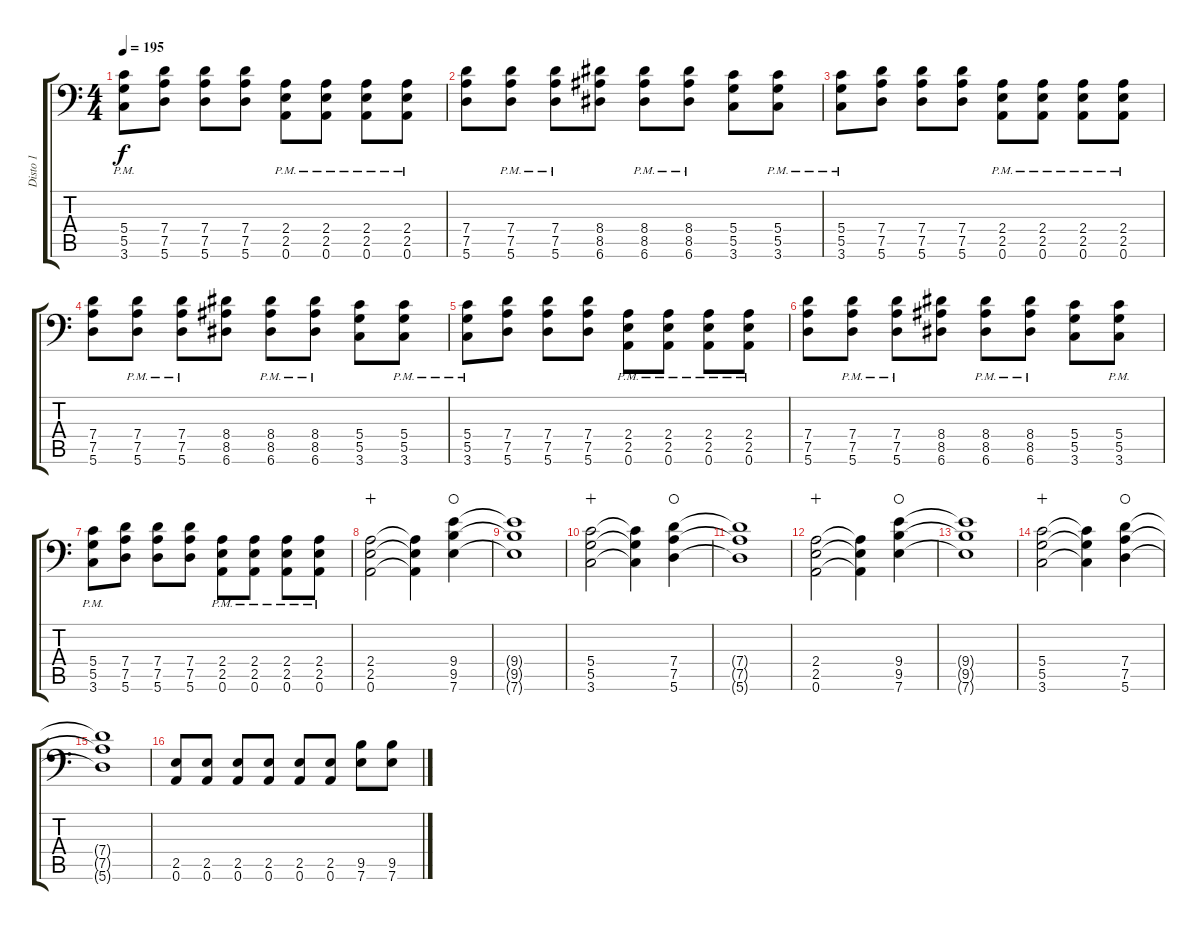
\track ("Disto 1" "Disto 1") {instrument distortionguitar}
\staff {score tabs}
\tuning (A3 E3 C3 G2 D2 A1) {hide}
\ts (4 4)
\tempo 195
\clef f4
\ks c
(5.4{pm} 5.5{pm} 3.6{pm}).8{dy f} (7.4 7.5 5.6).8 (7.4 7.5 5.6).8 (7.4 7.5 5.6).8 (2.4{pm} 2.5{pm} 0.6{pm}).8 (2.4{pm} 2.5{pm} 0.6{pm}).8 (2.4{pm} 2.5{pm} 0.6{pm}).8 (2.4{pm} 2.5{pm} 0.6{pm}).8 |
(7.4 7.5 5.6).8 (7.4{pm} 7.5{pm} 5.6{pm}).8 (7.4{pm} 7.5{pm} 5.6{pm}).8 (8.4 8.5 6.6).8 (8.4{pm} 8.5{pm} 6.6{pm}).8 (8.4{pm} 8.5{pm} 6.6{pm}).8 (5.4 5.5 3.6).8 (5.4{pm} 5.5{pm} 3.6{pm}).8 |
(5.4{pm} 5.5{pm} 3.6{pm}).8 (7.4 7.5 5.6).8 (7.4 7.5 5.6).8 (7.4 7.5 5.6).8 (2.4{pm} 2.5{pm} 0.6{pm}).8 (2.4{pm} 2.5{pm} 0.6{pm}).8 (2.4{pm} 2.5{pm} 0.6{pm}).8 (2.4{pm} 2.5{pm} 0.6{pm}).8 |
(7.4 7.5 5.6).8 (7.4{pm} 7.5{pm} 5.6{pm}).8 (7.4{pm} 7.5{pm} 5.6{pm}).8 (8.4 8.5 6.6).8 (8.4{pm} 8.5{pm} 6.6{pm}).8 (8.4{pm} 8.5{pm} 6.6{pm}).8 (5.4 5.5 3.6).8 (5.4{pm} 5.5{pm} 3.6{pm}).8 |
(5.4{pm} 5.5{pm} 3.6{pm}).8 (7.4 7.5 5.6).8 (7.4 7.5 5.6).8 (7.4 7.5 5.6).8 (2.4{pm} 2.5{pm} 0.6{pm}).8 (2.4{pm} 2.5{pm} 0.6{pm}).8 (2.4{pm} 2.5{pm} 0.6{pm}).8 (2.4{pm} 2.5{pm} 0.6{pm}).8 |
(7.4 7.5 5.6).8 (7.4{pm} 7.5{pm} 5.6{pm}).8 (7.4{pm} 7.5{pm} 5.6{pm}).8 (8.4 8.5 6.6).8 (8.4{pm} 8.5{pm} 6.6{pm}).8 (8.4{pm} 8.5{pm} 6.6{pm}).8 (5.4 5.5 3.6).8 (5.4{pm} 5.5{pm} 3.6{pm}).8 |
(5.4{pm} 5.5{pm} 3.6{pm}).8 (7.4 7.5 5.6).8 (7.4 7.5 5.6).8 (7.4 7.5 5.6).8 (2.4{pm} 2.5{pm} 0.6{pm}).8 (2.4{pm} 2.5{pm} 0.6{pm}).8 (2.4{pm} 2.5{pm} 0.6{pm}).8 (2.4{pm} 2.5{pm} 0.6{pm}).8 |
(2.4 2.5 0.6).2{wahc} (2.4{t} 2.5{t} 0.6{t}).4 (9.4 9.5 7.6).4{waho} |
(9.4{t} 9.5{t} 7.6{t}).1 |
(5.4 5.5 3.6).2{wahc} (5.4{t} 5.5{t} 3.6{t}).4 (7.4 7.5 5.6).4{waho} |
(7.4{t} 7.5{t} 5.6{t}).1 |
(2.4 2.5 0.6).2{wahc} (2.4{t} 2.5{t} 0.6{t}).4 (9.4 9.5 7.6).4{waho} |
(9.4{t} 9.5{t} 7.6{t}).1 |
(5.4 5.5 3.6).2{wahc} (5.4{t} 5.5{t} 3.6{t}).4 (7.4 7.5 5.6).4{waho} |
(7.4{t} 7.5{t} 5.6{t}).1 |
(2.5 0.6).8 (2.5 0.6).8 (2.5 0.6).8 (2.5 0.6).8 (2.5 0.6).8 (2.5 0.6).8 (9.5 7.6).8 (9.5 7.6).8
